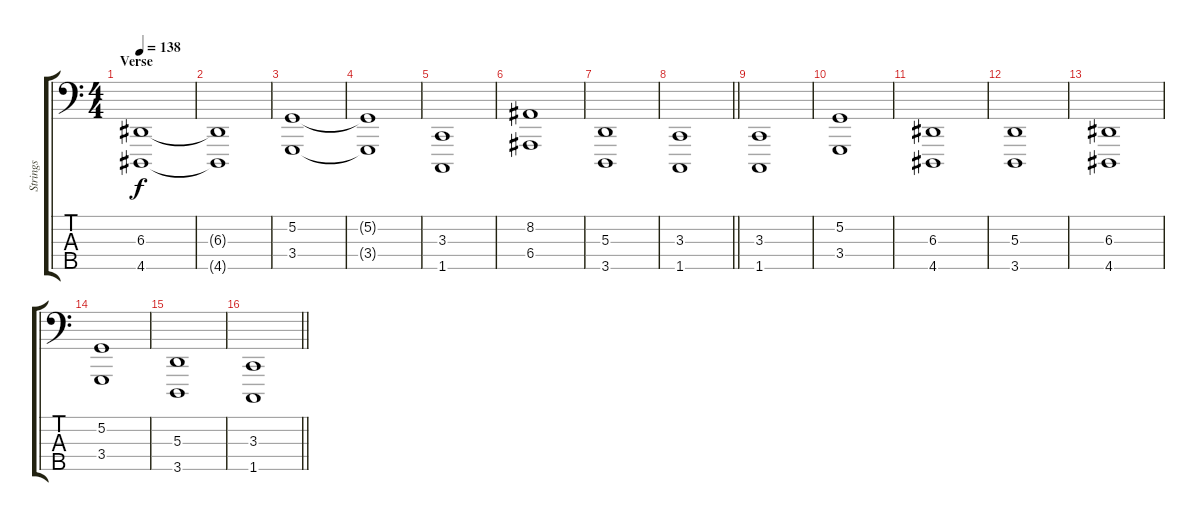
\track ("Strings" "Strings") {instrument stringensemble1}
\staff {score tabs}
\tuning (G2 D2 A1 E1 B0) {hide}
\ts (4 4)
\section ("" "Verse ")
\tempo 138
\clef f4
\ks c
(6.3 4.5).1{dy f} |
(6.3{t} 4.5{t}).1 |
(5.2 3.4).1 |
(5.2{t} 3.4{t}).1 |
(3.3 1.5).1 |
(8.2 6.4).1 |
(5.3 3.5).1 |
\barLineRight lightlight
(3.3 1.5).1 |
\section ("" "")
(3.3 1.5).1 |
(5.2 3.4).1 |
(6.3 4.5).1 |
(5.3 3.5).1 |
(6.3 4.5).1 |
(5.2 3.4).1 |
(5.3 3.5).1 |
\barLineRight lightlight
(3.3 1.5).1
